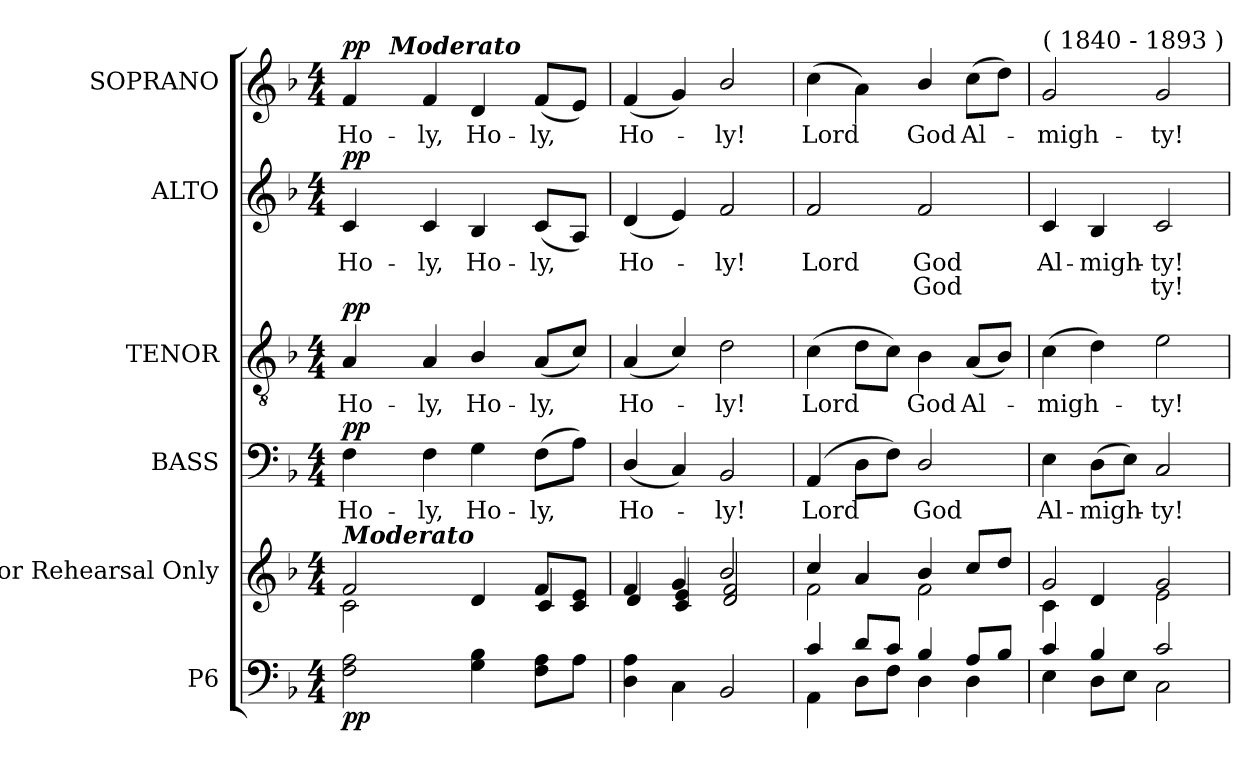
**kern	**dynam	**kern	**kern	**text	**dynam	**kern	**text	**dynam	**kern	**text	**text	**dynam	**kern	**text	**dynam
*part6	*part6	*part5	*part4	*part4	*part4	*part3	*part3	*part3	*part2	*part2	*part2	*part2	*part1	*part1	*part1
*staff6	*staff6	*staff5	*staff4	*staff4	*staff4	*staff3	*staff3	*staff3	*staff2	*staff2	*staff2	*staff2	*staff1	*staff1	*staff1
*I"P6	*	*I"For Rehearsal Only	*I"BASS	*	*	*I"TENOR	*	*	*I"ALTO	*	*	*	*I"SOPRANO	*	*
*	*	*	*I'B.	*	*	*I'T.	*	*	*I'A.	*	*	*	*I'S.	*	*
!!LO:PB:g=z
*clefF4	*	*clefG2	*clefF4	*	*	*clefGv2	*	*	*clefG2	*	*	*	*clefG2	*	*
*	*	*	*	*	*	*ITrd7c12	*	*	*	*	*	*	*	*	*
*k[b-]	*	*k[b-]	*k[b-]	*	*	*k[b-]	*	*	*k[b-]	*	*	*	*k[b-]	*	*
*F:	*	*F:	*F:	*	*	*F:	*	*	*F:	*	*	*	*F:	*	*
*M4/4	*	*M4/4	*M4/4	*	*	*M4/4	*	*	*M4/4	*	*	*	*M4/4	*	*
=1	=1	=1	=1	=1	=1	=1	=1	=1	=1	=1	=1	=1	=1	=1	=1
*	*	*^	*	*	*	*	*	*	*	*	*	*	*	*	*
!	!	!	!	!	!LO:LY:b:color=#000000	!	!	!	!	!	!	!	!	!	!	!
!	!	!	!	!	!	!	!	!LO:LY:b:color=#000000	!	!	!	!	!	!	!	!
!	!	!	!	!	!	!	!	!	!	!	!LO:LY:b:color=#000000	!	!	!	!	!
!	!	!	!	!	!	!	!	!	!	!	!	!	!	!LO:TX:a:B:t=Editor&colon; John Henry Fowler	!	!
!	!	!	!	!	!	!	!	!	!	!	!	!	!	!LO:TX:a:t=( Revision&colon; 8 - 20 - 2007 )	!	!
!	!	!	!	!	!	!	!	!	!	!	!	!	!	!LO:TX:a:t=q	!	!
!	!	!	!	!	!	!	!	!	!	!	!	!	!	!LO:TX:i:t== 100	!	!
!	!	!LO:TX:a:Bi:t=Moderato	!	!	!	!	!	!	!	!	!	!	!	!	!	!
!	!	!	!	!	!	!	!	!	!	!	!	!	!	!	!LO:LY:b:color=#000000	!
*	*	*	*	*	*	*	*	*	*	*	*	*	*	*^	*	*
2Fi\ 2Ai	pp	2fi/	2ci\	4Fi\	Ho-	pp	4AAi/	Ho-	pp	4ci/	Ho-	.	pp	4fi/	16ryy	Ho-	pp
.	.	.	.	.	.	.	.	.	.	.	.	.	.	.	32ryy	.	.
.	.	.	.	.	.	.	.	.	.	.	.	.	.	.	64ryy	.	.
.	.	.	.	.	.	.	.	.	.	.	.	.	.	.	256ryy	.	.
!	!	!	!	!	!	!	!	!	!	!	!	!	!	!	!LO:TX:a:Bi:t=Moderato	!	!
.	.	.	.	.	.	.	.	.	.	.	.	.	.	.	2ryy	.	.
!	!	!	!	!	!LO:LY:b:color=#000000	!	!	!	!	!	!	!	!	!	!	!	!
!	!	!	!	!	!	!	!	!LO:LY:b:color=#000000	!	!	!	!	!	!	!	!	!
!	!	!	!	!	!	!	!	!	!	!	!LO:LY:b:color=#000000	!	!	!	!	!	!
!	!	!	!	!	!	!	!	!	!	!	!	!	!	!	!	!LO:LY:b:color=#000000	!
.	.	.	.	4Fi\	-ly,	.	4AAi/	-ly,	.	4ci/	-ly,	.	.	4fi/	.	-ly,	.
!	!	!	!	!	!LO:LY:b:color=#000000	!	!	!	!	!	!	!	!	!	!	!	!
!	!	!	!	!	!	!	!	!LO:LY:b:color=#000000	!	!	!	!	!	!	!	!	!
!	!	!	!	!	!	!	!	!	!	!	!LO:LY:b:color=#000000	!	!	!	!	!	!
!	!	!	!	!	!	!	!	!	!	!	!	!	!	!	!	!LO:LY:b:color=#000000	!
4Gi\ 4B-i	.	4di/	4ryy	4Gi\	Ho-	.	4BB-i/	Ho-	.	4B-i/	Ho-	.	.	4di/	.	Ho-	.
.	.	.	.	.	.	.	.	.	.	.	.	.	.	.	4ryy	.	.
!	!	!	!	!	!LO:LY:b:color=#000000	!	!	!	!	!	!	!	!	!	!	!	!
!	!	!	!	!	!	!	!	!LO:LY:b:color=#000000	!	!	!	!	!	!	!	!	!
!	!	!	!	!	!	!	!	!	!	!	!LO:LY:b:color=#000000	!	!	!	!	!	!
!	!	!	!	!	!	!	!	!	!	!	!	!	!	!	!	!LO:LY:b:color=#000000	!
8Fi\ 8AiL	.	8fi/L	4ci/	(8Fi\L	-ly,	.	(8AAi/L	-ly,	.	(8ci/L	-ly,	.	.	(8fi/L	.	-ly,	.
.	.	.	.	.	.	.	.	.	.	.	.	.	.	.	8ryy	.	.
8Ai\J	.	8ci/ 8eiJ	.	8Ai\J)	.	.	8Ci/J)	.	.	8Ai/J)	.	.	.	8ei/J)	.	.	.
.	.	.	.	.	.	.	.	.	.	.	.	.	.	.	128.ryy	.	.
*	*	*	*	*	*	*	*	*	*	*	*	*	*	*v	*v	*	*
=2	=2	=2	=2	=2	=2	=2	=2	=2	=2	=2	=2	=2	=2	=2	=2	=2
*	*	*	*	*	*	*	*	*	*	*	*	*	*	*^	*	*
!	!	!	!	!	!LO:LY:b:color=#000000	!	!	!	!	!	!	!	!	!	!	!	!
*	*	*	*	*	*	*	*	*	*	*	*	*	*	*v	*v	*	*
*	*	*	*	*	*	*	*	*	*	*	*	*	*	*^	*	*
!	!	!	!	!	!	!	!	!LO:LY:b:color=#000000	!	!	!	!	!	!	!	!	!
*	*	*	*	*	*	*	*	*	*	*	*	*	*	*v	*v	*	*
*	*	*	*	*	*	*	*	*	*	*	*	*	*	*^	*	*
!	!	!	!	!	!	!	!	!	!	!	!LO:LY:b:color=#000000	!	!	!	!	!	!
*	*	*	*	*	*	*	*	*	*	*	*	*	*	*v	*v	*	*
*	*	*	*	*	*	*	*	*	*	*	*	*	*	*^	*	*
!	!	!	!	!	!	!	!	!	!	!	!	!	!	!	!	!LO:LY:b:color=#000000	!
*	*	*	*	*	*	*	*	*	*	*	*	*	*	*v	*v	*	*
4Di\ 4Ai	.	4fi/	4di/	(4Di/	Ho-	.	(4AAi/	Ho-	.	(4di/	Ho-	.	.	(4fi/	Ho-	.
4Ci\	.	4gi/	4ci/ 4ei	4Ci/)	.	.	4Ci/)	.	.	4ei/)	.	.	.	4gi/)	.	.
!	!	!	!	!	!LO:LY:b:color=#000000	!	!	!	!	!	!	!	!	!	!	!
!	!	!	!	!	!	!	!	!LO:LY:b:color=#000000	!	!	!	!	!	!	!	!
!	!	!	!	!	!	!	!	!	!	!	!LO:LY:b:color=#000000	!	!	!	!	!
!	!	!	!	!	!	!	!	!	!	!	!	!	!	!	!LO:LY:b:color=#000000	!
2BB-i/	.	2b-i/	2di/ 2fi	2BB-i/	-ly!	.	2Di\	-ly!	.	2fi/	-ly!	.	.	2b-i/	-ly!	.
=3	=3	=3	=3	=3	=3	=3	=3	=3	=3	=3	=3	=3	=3	=3	=3	=3
*^	*	*	*	*	*	*	*	*	*	*	*	*	*	*	*	*
!	!	!	!	!	!	!LO:LY:b:color=#000000	!	!	!	!	!	!	!	!	!	!	!
!	!	!	!	!	!	!	!	!	!LO:LY:b:color=#000000	!	!	!	!	!	!	!	!
!	!	!	!	!	!	!	!	!	!	!	!	!LO:LY:b:color=#000000	!	!	!	!	!
!	!	!	!	!	!	!	!	!	!	!	!	!	!	!	!	!LO:LY:b:color=#000000	!
4ci/	4AAi\	.	4cci/	2fi\	(4AAi/	Lord	.	(4Ci\	Lord	.	2fi/	Lord	.	.	(4cci\	Lord	.
8di/L	8Di\L	.	4ai/	.	8Di\L	.	.	8Di\L	.	.	.	.	.	.	4ai\)	.	.
8ci/J	8Fi\J	.	.	.	8Fi\J)	.	.	8Ci\J)	.	.	.	.	.	.	.	.	.
!	!	!	!	!	!	!LO:LY:b:color=#000000	!	!	!	!	!	!	!	!	!	!	!
!	!	!	!	!	!	!	!	!	!LO:LY:b:color=#000000	!	!	!	!	!	!	!	!
!	!	!	!	!	!	!	!	!	!	!	!	!LO:LY:b:color=#000000	!LO:LY:b:color=#000000	!	!	!	!
!	!	!	!	!	!	!	!	!	!	!	!	!	!	!	!	!LO:LY:b:color=#000000	!
4B-i/	4Di\	.	4b-i/	2fi\	2Di/	God	.	4BB-i\	God	.	2fi/	God	God	.	4b-i/	God	.
!	!	!	!	!	!	!	!	!	!LO:LY:b:color=#000000	!	!	!	!	!	!	!	!
!	!	!	!	!	!	!	!	!	!	!	!	!	!	!	!	!LO:LY:b:color=#000000	!
8Ai/L	4Di\	.	8cci/L	.	.	.	.	(8AAi/L	Al-	.	.	.	.	.	(8cci\L	Al-	.
8B-i/J	.	.	8ddi/J	.	.	.	.	8BB-i/J)	.	.	.	.	.	.	8ddi\J)	.	.
=4	=4	=4	=4	=4	=4	=4	=4	=4	=4	=4	=4	=4	=4	=4	=4	=4	=4
!	!	!	!	!	!	!LO:LY:b:color=#000000	!	!	!	!	!	!	!	!	!	!	!
!	!	!	!	!	!	!	!	!	!LO:LY:b:color=#000000	!	!	!	!	!	!	!	!
!	!	!	!	!	!	!	!	!	!	!	!	!LO:LY:b:color=#000000	!	!	!	!	!
!	!	!	!	!	!	!	!	!	!	!	!	!	!	!	!LO:TX:a:t=( 1840 - 1893 )	!	!
!	!	!	!	!	!	!	!	!	!	!	!	!	!	!	!	!LO:LY:b:color=#000000	!
4ci/	4Ei\	.	2gi/	4ci\	4Ei\	Al-	.	(4Ci\	-migh-	.	4ci/	Al-	.	.	2gi/	-migh-	.
!	!	!	!	!	!	!LO:LY:b:color=#000000	!	!	!	!	!	!	!	!	!	!	!
!	!	!	!	!	!	!	!	!	!	!	!	!LO:LY:b:color=#000000	!	!	!	!	!
4B-i/	8Di\L	.	.	4di/	(8Di\L	-migh-	.	4Di\)	.	.	4B-i/	-migh-	.	.	.	.	.
.	8Ei\J	.	.	.	8Ei\J)	.	.	.	.	.	.	.	.	.	.	.	.
!	!	!	!	!	!	!LO:LY:b:color=#000000	!	!	!	!	!	!	!	!	!	!	!
!	!	!	!	!	!	!	!	!	!LO:LY:b:color=#000000	!	!	!	!	!	!	!	!
!	!	!	!	!	!	!	!	!	!	!	!	!LO:LY:b:color=#000000	!LO:LY:b:color=#000000	!	!	!	!
!	!	!	!	!	!	!	!	!	!	!	!	!	!	!	!	!LO:LY:b:color=#000000	!
2ci/	2Ci\	.	2gi/	2ei\	2Ci/	-ty!	.	2Ei\	-ty!	.	2ci/	-ty!	ty!	.	2gi/	-ty!	.
*v	*v	*	*	*	*	*	*	*	*	*	*	*	*	*	*	*	*
*	*	*v	*v	*	*	*	*	*	*	*	*	*	*	*	*	*
=	=	=	=	=	=	=	=	=	=	=	=	=	=	=	=
*-	*-	*-	*-	*-	*-	*-	*-	*-	*-	*-	*-	*-	*-	*-	*-
